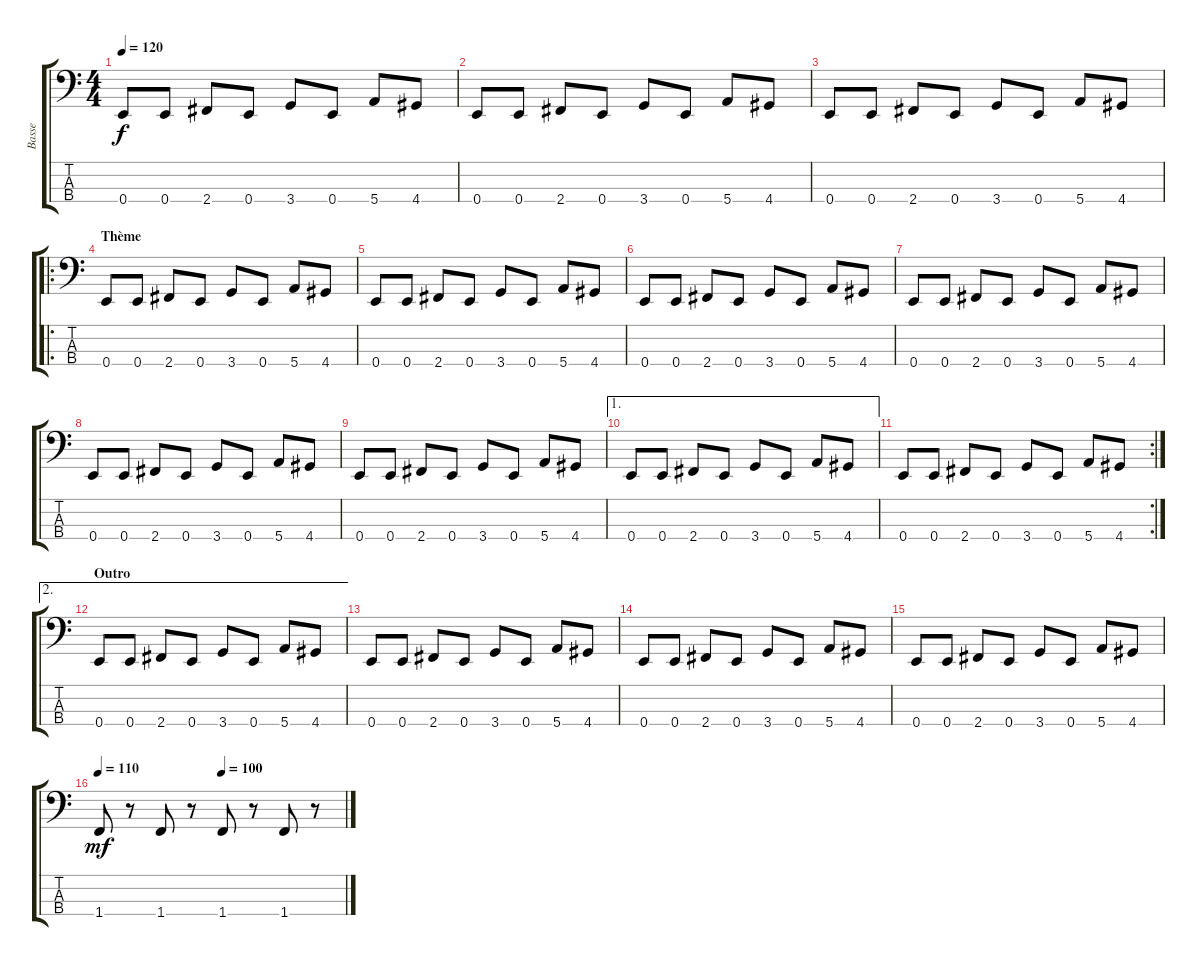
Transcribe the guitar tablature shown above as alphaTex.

\track ("Basse" "Basse") {instrument electricbassfinger}
\staff {score tabs}
\tuning (G2 D2 A1 E1) {hide}
\ts (4 4)
\tempo 120
\clef f4
\ks c
0.4.8{dy f} 0.4.8 2.4.8 0.4.8 3.4.8 0.4.8 5.4.8 4.4.8 |
0.4.8 0.4.8 2.4.8 0.4.8 3.4.8 0.4.8 5.4.8 4.4.8 |
0.4.8 0.4.8 2.4.8 0.4.8 3.4.8 0.4.8 5.4.8 4.4.8 |
\ro
\section ("" "Thème")
0.4.8 0.4.8 2.4.8 0.4.8 3.4.8 0.4.8 5.4.8 4.4.8 |
0.4.8 0.4.8 2.4.8 0.4.8 3.4.8 0.4.8 5.4.8 4.4.8 |
0.4.8 0.4.8 2.4.8 0.4.8 3.4.8 0.4.8 5.4.8 4.4.8 |
0.4.8 0.4.8 2.4.8 0.4.8 3.4.8 0.4.8 5.4.8 4.4.8 |
0.4.8 0.4.8 2.4.8 0.4.8 3.4.8 0.4.8 5.4.8 4.4.8 |
0.4.8 0.4.8 2.4.8 0.4.8 3.4.8 0.4.8 5.4.8 4.4.8 |
\ae 1
0.4.8 0.4.8 2.4.8 0.4.8 3.4.8 0.4.8 5.4.8 4.4.8 |
\rc 2
0.4.8 0.4.8 2.4.8 0.4.8 3.4.8 0.4.8 5.4.8 4.4.8 |
\ae 2
\section ("" "Outro")
0.4.8 0.4.8 2.4.8 0.4.8 3.4.8 0.4.8 5.4.8 4.4.8 |
0.4.8 0.4.8 2.4.8 0.4.8 3.4.8 0.4.8 5.4.8 4.4.8 |
0.4.8 0.4.8 2.4.8 0.4.8 3.4.8 0.4.8 5.4.8 4.4.8 |
0.4.8 0.4.8 2.4.8 0.4.8 3.4.8 0.4.8 5.4.8 4.4.8 |
\tempo 110
\tempo (100 0.5)
1.4.8{dy mf} r.8 1.4.8 r.8 1.4.8 r.8 1.4.8 r.8
